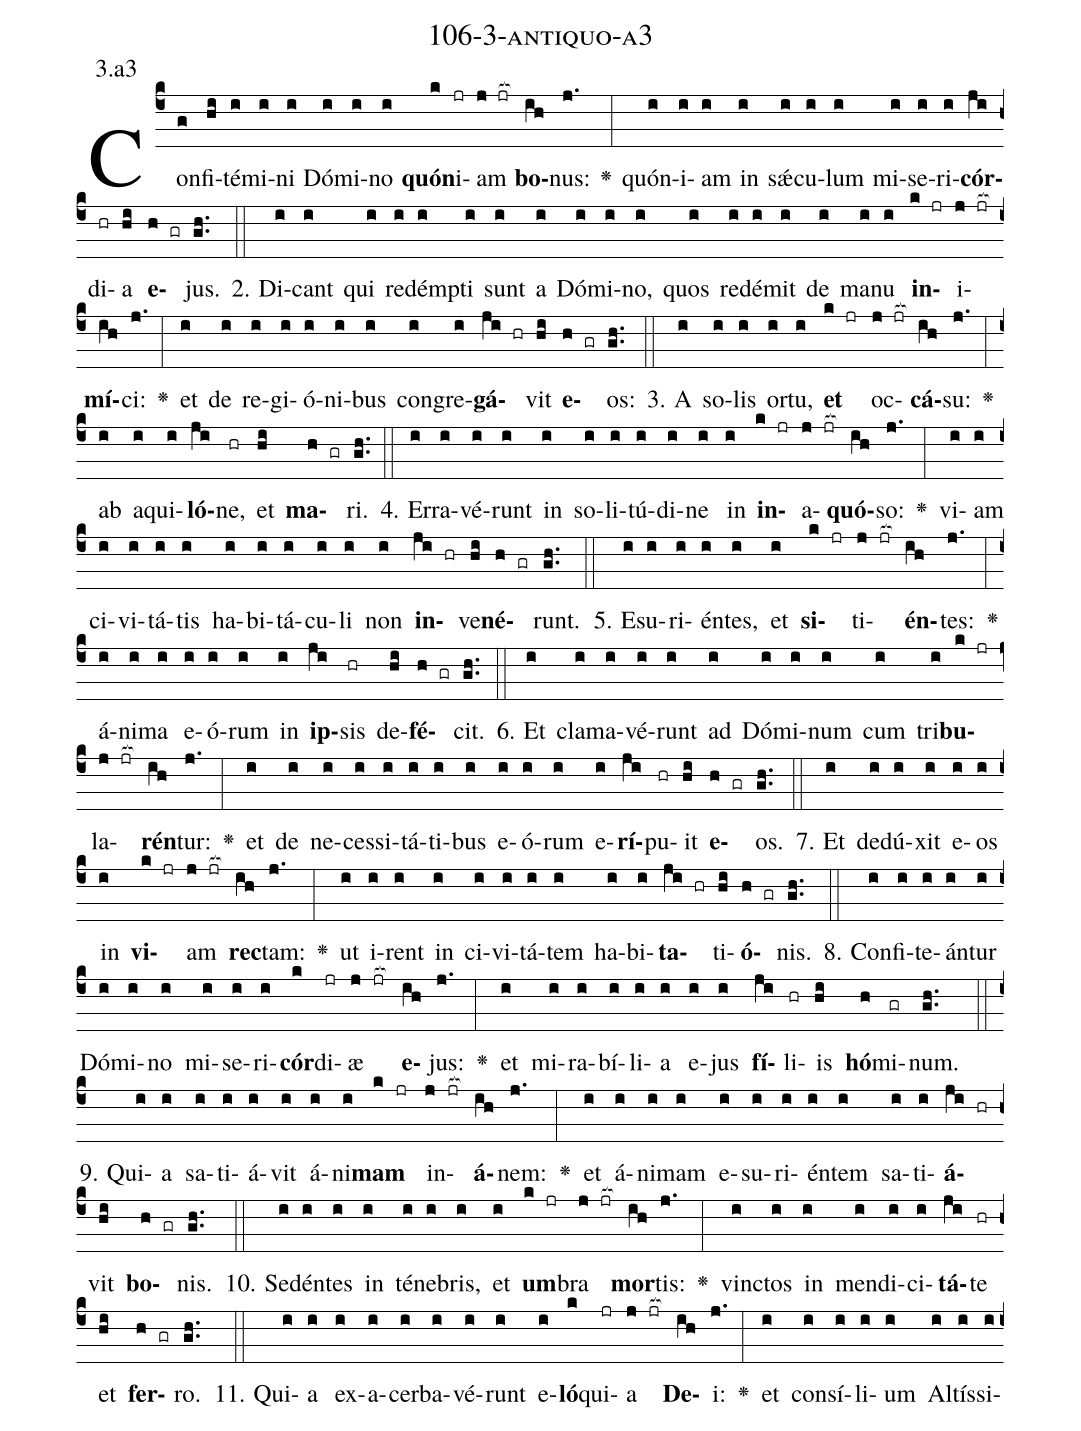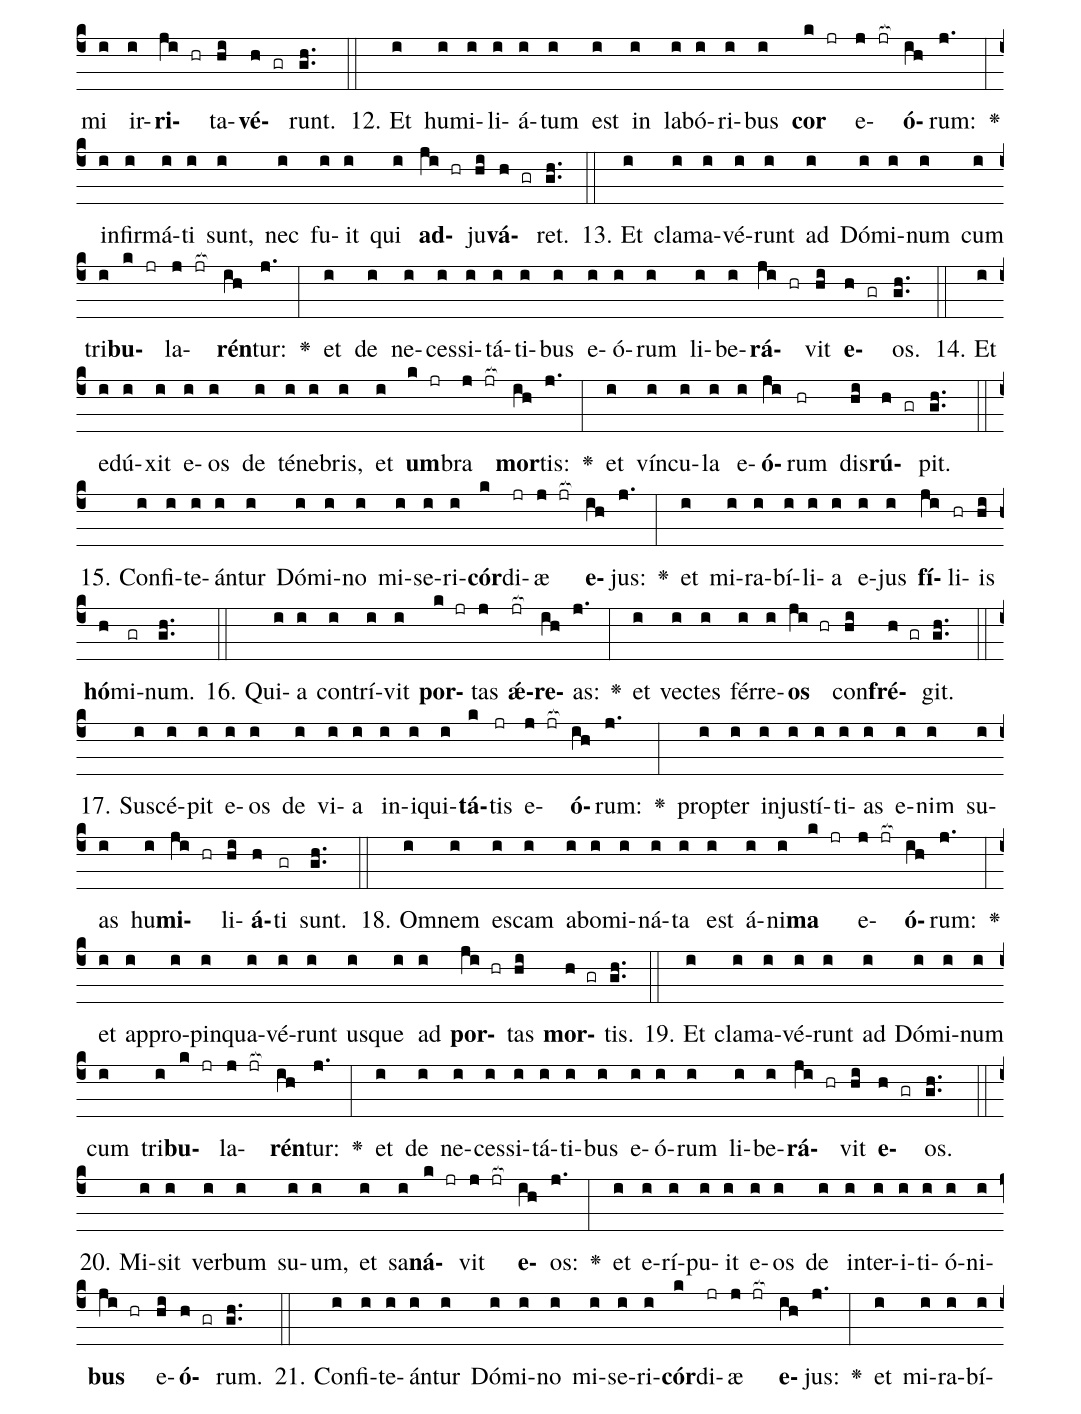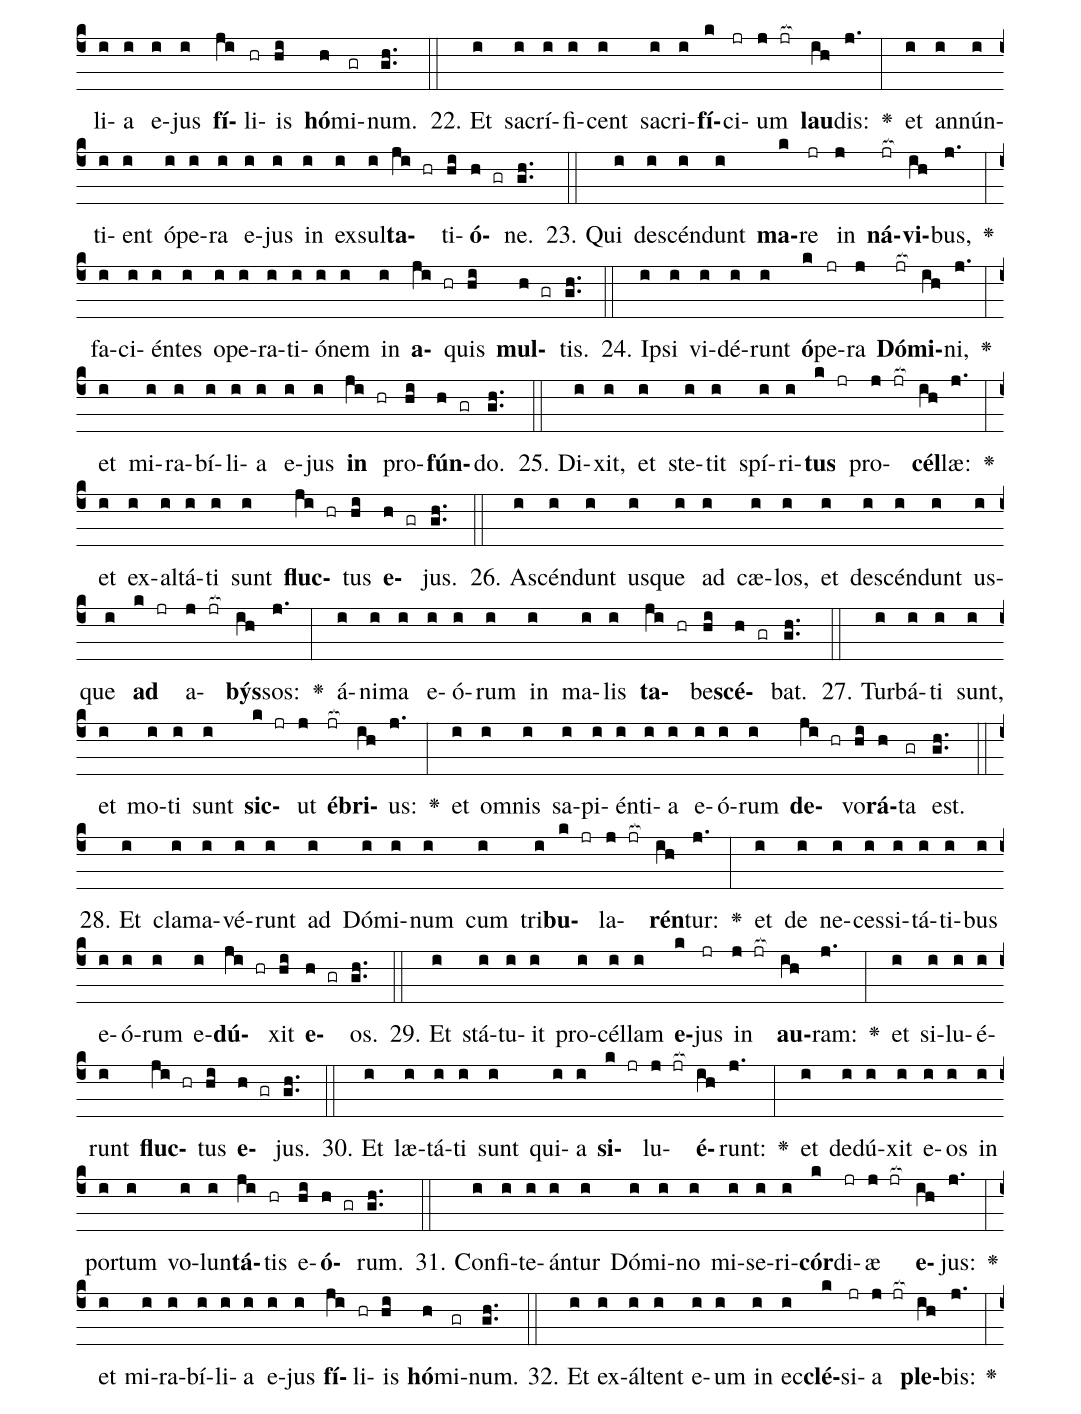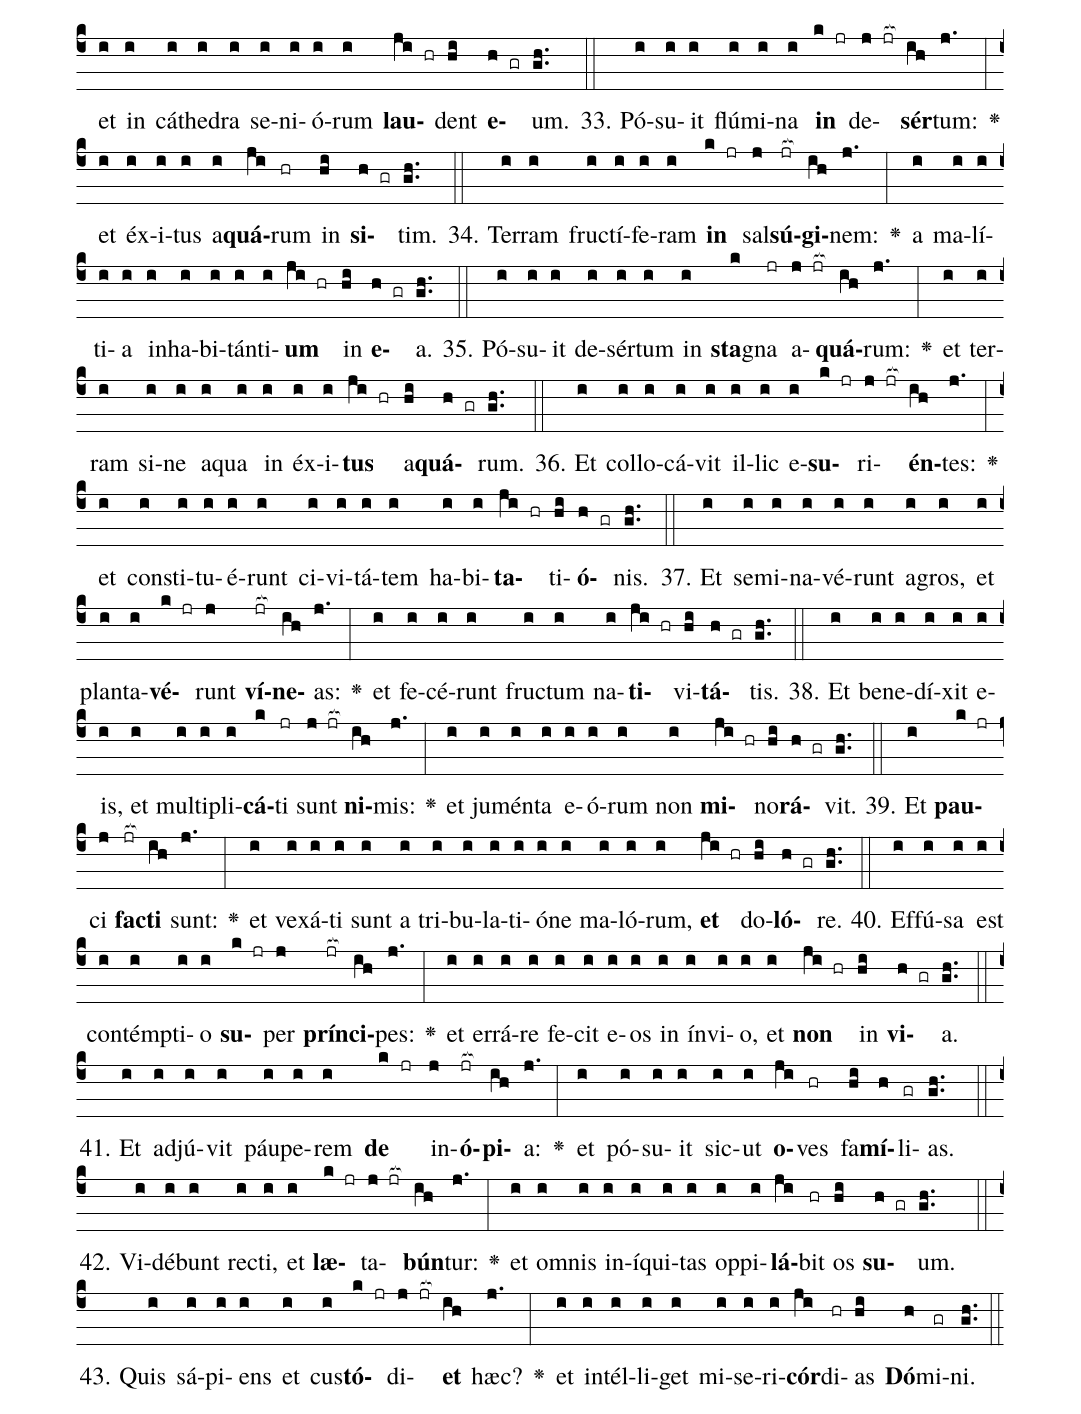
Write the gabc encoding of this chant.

name: 106-3-antiquo-a3;
annotation: 3.a3;
%%
(c4)Con(g)fi(hi)té(i)mi(i)ni(i) Dó(i)mi(i)no(i) <b>quón</b>(k)i(jr)am(j jr[ocb:1{]) <b>bo</b>(ih[ocb:0}])nus:(j.) <v>\greheightstar</v>(:) quón(i)i(i)am(i) in(i) sǽ(i)cu(i)lum(i) mi(i)se(i)ri(i)<b>cór</b>(ji)di(hr)a(hi) <b>e</b>(h gr)jus.(gh..) (::)
2. Di(i)cant(i) qui(i) red(i)émp(i)ti(i) sunt(i) a(i) Dó(i)mi(i)no,(i) quos(i) red(i)é(i)mit(i) de(i) ma(i)nu(i) <b>in</b>(k jr)i(j jr[ocb:1{])<b>mí</b>(ih[ocb:0}])ci:(j.) <v>\greheightstar</v>(:) et(i) de(i) re(i)gi(i)ó(i)ni(i)bus(i) con(i)gre(i)<b>gá</b>(ji hr)vit(hi) <b>e</b>(h gr)os:(gh..) (::)
3. A(i) so(i)lis(i) or(i)tu,(i) <b>et</b>(k jr) oc(j jr[ocb:1{])<b>cá</b>(ih[ocb:0}])su:(j.) <v>\greheightstar</v>(:) ab(i) a(i)qui(i)<b>ló</b>(ji)ne,(hr) et(hi) <b>ma</b>(h gr)ri.(gh..) (::)
4. Er(i)ra(i)vé(i)runt(i) in(i) so(i)li(i)tú(i)di(i)ne(i) in(i) <b>in</b>(k jr)a(j jr[ocb:1{])<b>quó</b>(ih[ocb:0}])so:(j.) <v>\greheightstar</v>(:) vi(i)am(i) ci(i)vi(i)tá(i)tis(i) ha(i)bi(i)tá(i)cu(i)li(i) non(i) <b>in</b>(ji hr)ve(hi)<b>né</b>(h gr)runt.(gh..) (::)
5. E(i)su(i)ri(i)én(i)tes,(i) et(i) <b>si</b>(k jr)ti(j jr[ocb:1{])<b>én</b>(ih[ocb:0}])tes:(j.) <v>\greheightstar</v>(:) á(i)ni(i)ma(i) e(i)ó(i)rum(i) in(i) <b>ip</b>(ji)sis(hr) de(hi)<b>fé</b>(h gr)cit.(gh..) (::)
6. Et(i) cla(i)ma(i)vé(i)runt(i) ad(i) Dó(i)mi(i)num(i) cum(i) tri(i)<b>bu</b>(k jr)la(j jr[ocb:1{])<b>rén</b>(ih[ocb:0}])tur:(j.) <v>\greheightstar</v>(:) et(i) de(i) ne(i)ces(i)si(i)tá(i)ti(i)bus(i) e(i)ó(i)rum(i) e(i)<b>rí</b>(ji)pu(hr)it(hi) <b>e</b>(h gr)os.(gh..) (::)
7. Et(i) de(i)dú(i)xit(i) e(i)os(i) in(i) <b>vi</b>(k jr)am(j jr[ocb:1{]) <b>rec</b>(ih[ocb:0}])tam:(j.) <v>\greheightstar</v>(:) ut(i) i(i)rent(i) in(i) ci(i)vi(i)tá(i)tem(i) ha(i)bi(i)<b>ta</b>(ji hr)ti(hi)<b>ó</b>(h gr)nis.(gh..) (::)
8. Con(i)fi(i)te(i)án(i)tur(i) Dó(i)mi(i)no(i) mi(i)se(i)ri(i)<b>cór</b>(k)di(jr)æ(j jr[ocb:1{]) <b>e</b>(ih[ocb:0}])jus:(j.) <v>\greheightstar</v>(:) et(i) mi(i)ra(i)bí(i)li(i)a(i) e(i)jus(i) <b>fí</b>(ji)li(hr)is(hi) <b>hó</b>(h)mi(gr)num.(gh..) (::)
9. Qui(i)a(i) sa(i)ti(i)á(i)vit(i) á(i)ni(i)<b>mam</b>(k jr) in(j jr[ocb:1{])<b>á</b>(ih[ocb:0}])nem:(j.) <v>\greheightstar</v>(:) et(i) á(i)ni(i)mam(i) e(i)su(i)ri(i)én(i)tem(i) sa(i)ti(i)<b>á</b>(ji hr)vit(hi) <b>bo</b>(h gr)nis.(gh..) (::)
10. Se(i)dén(i)tes(i) in(i) té(i)ne(i)bris,(i) et(i) <b>um</b>(k jr)bra(j jr[ocb:1{]) <b>mor</b>(ih[ocb:0}])tis:(j.) <v>\greheightstar</v>(:) vinc(i)tos(i) in(i) men(i)di(i)ci(i)<b>tá</b>(ji)te(hr) et(hi) <b>fer</b>(h gr)ro.(gh..) (::)
11. Qui(i)a(i) ex(i)a(i)cer(i)ba(i)vé(i)runt(i) e(i)<b>ló</b>(k)qui(jr)a(j jr[ocb:1{]) <b>De</b>(ih[ocb:0}])i:(j.) <v>\greheightstar</v>(:) et(i) con(i)sí(i)li(i)um(i) Al(i)tís(i)si(i)mi(i) ir(i)<b>ri</b>(ji hr)ta(hi)<b>vé</b>(h gr)runt.(gh..) (::)
12. Et(i) hu(i)mi(i)li(i)á(i)tum(i) est(i) in(i) la(i)bó(i)ri(i)bus(i) <b>cor</b>(k jr) e(j jr[ocb:1{])<b>ó</b>(ih[ocb:0}])rum:(j.) <v>\greheightstar</v>(:) in(i)fir(i)má(i)ti(i) sunt,(i) nec(i) fu(i)it(i) qui(i) <b>ad</b>(ji hr)ju(hi)<b>vá</b>(h gr)ret.(gh..) (::)
13. Et(i) cla(i)ma(i)vé(i)runt(i) ad(i) Dó(i)mi(i)num(i) cum(i) tri(i)<b>bu</b>(k jr)la(j jr[ocb:1{])<b>rén</b>(ih[ocb:0}])tur:(j.) <v>\greheightstar</v>(:) et(i) de(i) ne(i)ces(i)si(i)tá(i)ti(i)bus(i) e(i)ó(i)rum(i) li(i)be(i)<b>rá</b>(ji hr)vit(hi) <b>e</b>(h gr)os.(gh..) (::)
14. Et(i) e(i)dú(i)xit(i) e(i)os(i) de(i) té(i)ne(i)bris,(i) et(i) <b>um</b>(k jr)bra(j jr[ocb:1{]) <b>mor</b>(ih[ocb:0}])tis:(j.) <v>\greheightstar</v>(:) et(i) vín(i)cu(i)la(i) e(i)<b>ó</b>(ji)rum(hr) dis(hi)<b>rú</b>(h gr)pit.(gh..) (::)
15. Con(i)fi(i)te(i)án(i)tur(i) Dó(i)mi(i)no(i) mi(i)se(i)ri(i)<b>cór</b>(k)di(jr)æ(j jr[ocb:1{]) <b>e</b>(ih[ocb:0}])jus:(j.) <v>\greheightstar</v>(:) et(i) mi(i)ra(i)bí(i)li(i)a(i) e(i)jus(i) <b>fí</b>(ji)li(hr)is(hi) <b>hó</b>(h)mi(gr)num.(gh..) (::)
16. Qui(i)a(i) con(i)trí(i)vit(i) <b>por</b>(k jr)tas(j) <b>ǽ</b>(jr[ocb:1{])<b>re</b>(ih[ocb:0}])as:(j.) <v>\greheightstar</v>(:) et(i) vec(i)tes(i) fér(i)re(i)<b>os</b>(ji hr) con(hi)<b>fré</b>(h gr)git.(gh..) (::)
17. Su(i)scé(i)pit(i) e(i)os(i) de(i) vi(i)a(i) in(i)i(i)qui(i)<b>tá</b>(k)tis(jr) e(j jr[ocb:1{])<b>ó</b>(ih[ocb:0}])rum:(j.) <v>\greheightstar</v>(:) prop(i)ter(i) in(i)jus(i)tí(i)ti(i)as(i) e(i)nim(i) su(i)as(i) hu(i)<b>mi</b>(ji hr)li(hi)<b>á</b>(h)ti(gr) sunt.(gh..) (::)
18. Om(i)nem(i) es(i)cam(i) ab(i)o(i)mi(i)ná(i)ta(i) est(i) á(i)ni(i)<b>ma</b>(k jr) e(j jr[ocb:1{])<b>ó</b>(ih[ocb:0}])rum:(j.) <v>\greheightstar</v>(:) et(i) ap(i)pro(i)pin(i)qua(i)vé(i)runt(i) us(i)que(i) ad(i) <b>por</b>(ji hr)tas(hi) <b>mor</b>(h gr)tis.(gh..) (::)
19. Et(i) cla(i)ma(i)vé(i)runt(i) ad(i) Dó(i)mi(i)num(i) cum(i) tri(i)<b>bu</b>(k jr)la(j jr[ocb:1{])<b>rén</b>(ih[ocb:0}])tur:(j.) <v>\greheightstar</v>(:) et(i) de(i) ne(i)ces(i)si(i)tá(i)ti(i)bus(i) e(i)ó(i)rum(i) li(i)be(i)<b>rá</b>(ji hr)vit(hi) <b>e</b>(h gr)os.(gh..) (::)
20. Mi(i)sit(i) ver(i)bum(i) su(i)um,(i) et(i) sa(i)<b>ná</b>(k jr)vit(j jr[ocb:1{]) <b>e</b>(ih[ocb:0}])os:(j.) <v>\greheightstar</v>(:) et(i) e(i)rí(i)pu(i)it(i) e(i)os(i) de(i) in(i)ter(i)i(i)ti(i)ó(i)ni(i)<b>bus</b>(ji hr) e(hi)<b>ó</b>(h gr)rum.(gh..) (::)
21. Con(i)fi(i)te(i)án(i)tur(i) Dó(i)mi(i)no(i) mi(i)se(i)ri(i)<b>cór</b>(k)di(jr)æ(j jr[ocb:1{]) <b>e</b>(ih[ocb:0}])jus:(j.) <v>\greheightstar</v>(:) et(i) mi(i)ra(i)bí(i)li(i)a(i) e(i)jus(i) <b>fí</b>(ji)li(hr)is(hi) <b>hó</b>(h)mi(gr)num.(gh..) (::)
22. Et(i) sa(i)crí(i)fi(i)cent(i) sa(i)cri(i)<b>fí</b>(k)ci(jr)um(j jr[ocb:1{]) <b>lau</b>(ih[ocb:0}])dis:(j.) <v>\greheightstar</v>(:) et(i) an(i)nún(i)ti(i)ent(i) ó(i)pe(i)ra(i) e(i)jus(i) in(i) ex(i)sul(i)<b>ta</b>(ji hr)ti(hi)<b>ó</b>(h gr)ne.(gh..) (::)
23. Qui(i) de(i)scén(i)dunt(i) <b>ma</b>(k)re(jr) in(j) <b>ná</b>(jr[ocb:1{])<b>vi</b>(ih[ocb:0}])bus,(j.) <v>\greheightstar</v>(:) fa(i)ci(i)én(i)tes(i) o(i)pe(i)ra(i)ti(i)ó(i)nem(i) in(i) <b>a</b>(ji hr)quis(hi) <b>mul</b>(h gr)tis.(gh..) (::)
24. Ip(i)si(i) vi(i)dé(i)runt(i) <b>ó</b>(k)pe(jr)ra(j) <b>Dó</b>(jr[ocb:1{])<b>mi</b>(ih[ocb:0}])ni,(j.) <v>\greheightstar</v>(:) et(i) mi(i)ra(i)bí(i)li(i)a(i) e(i)jus(i) <b>in</b>(ji hr) pro(hi)<b>fún</b>(h gr)do.(gh..) (::)
25. Di(i)xit,(i) et(i) ste(i)tit(i) spí(i)ri(i)<b>tus</b>(k jr) pro(j jr[ocb:1{])<b>cél</b>(ih[ocb:0}])læ:(j.) <v>\greheightstar</v>(:) et(i) ex(i)al(i)tá(i)ti(i) sunt(i) <b>fluc</b>(ji hr)tus(hi) <b>e</b>(h gr)jus.(gh..) (::)
26. A(i)scén(i)dunt(i) us(i)que(i) ad(i) cæ(i)los,(i) et(i) de(i)scén(i)dunt(i) us(i)que(i) <b>ad</b>(k jr) a(j jr[ocb:1{])<b>býs</b>(ih[ocb:0}])sos:(j.) <v>\greheightstar</v>(:) á(i)ni(i)ma(i) e(i)ó(i)rum(i) in(i) ma(i)lis(i) <b>ta</b>(ji hr)be(hi)<b>scé</b>(h gr)bat.(gh..) (::)
27. Tur(i)bá(i)ti(i) sunt,(i) et(i) mo(i)ti(i) sunt(i) <b>sic</b>(k jr)ut(j) <b>é</b>(jr[ocb:1{])<b>bri</b>(ih[ocb:0}])us:(j.) <v>\greheightstar</v>(:) et(i) om(i)nis(i) sa(i)pi(i)én(i)ti(i)a(i) e(i)ó(i)rum(i) <b>de</b>(ji hr)vo(hi)<b>rá</b>(h)ta(gr) est.(gh..) (::)
28. Et(i) cla(i)ma(i)vé(i)runt(i) ad(i) Dó(i)mi(i)num(i) cum(i) tri(i)<b>bu</b>(k jr)la(j jr[ocb:1{])<b>rén</b>(ih[ocb:0}])tur:(j.) <v>\greheightstar</v>(:) et(i) de(i) ne(i)ces(i)si(i)tá(i)ti(i)bus(i) e(i)ó(i)rum(i) e(i)<b>dú</b>(ji hr)xit(hi) <b>e</b>(h gr)os.(gh..) (::)
29. Et(i) stá(i)tu(i)it(i) pro(i)cél(i)lam(i) <b>e</b>(k)jus(jr) in(j jr[ocb:1{]) <b>au</b>(ih[ocb:0}])ram:(j.) <v>\greheightstar</v>(:) et(i) si(i)lu(i)é(i)runt(i) <b>fluc</b>(ji hr)tus(hi) <b>e</b>(h gr)jus.(gh..) (::)
30. Et(i) læ(i)tá(i)ti(i) sunt(i) qui(i)a(i) <b>si</b>(k jr)lu(j jr[ocb:1{])<b>é</b>(ih[ocb:0}])runt:(j.) <v>\greheightstar</v>(:) et(i) de(i)dú(i)xit(i) e(i)os(i) in(i) por(i)tum(i) vo(i)lun(i)<b>tá</b>(ji)tis(hr) e(hi)<b>ó</b>(h gr)rum.(gh..) (::)
31. Con(i)fi(i)te(i)án(i)tur(i) Dó(i)mi(i)no(i) mi(i)se(i)ri(i)<b>cór</b>(k)di(jr)æ(j jr[ocb:1{]) <b>e</b>(ih[ocb:0}])jus:(j.) <v>\greheightstar</v>(:) et(i) mi(i)ra(i)bí(i)li(i)a(i) e(i)jus(i) <b>fí</b>(ji)li(hr)is(hi) <b>hó</b>(h)mi(gr)num.(gh..) (::)
32. Et(i) ex(i)ál(i)tent(i) e(i)um(i) in(i) ec(i)<b>clé</b>(k)si(jr)a(j jr[ocb:1{]) <b>ple</b>(ih[ocb:0}])bis:(j.) <v>\greheightstar</v>(:) et(i) in(i) cá(i)the(i)dra(i) se(i)ni(i)ó(i)rum(i) <b>lau</b>(ji hr)dent(hi) <b>e</b>(h gr)um.(gh..) (::)
33. Pó(i)su(i)it(i) flú(i)mi(i)na(i) <b>in</b>(k jr) de(j jr[ocb:1{])<b>sér</b>(ih[ocb:0}])tum:(j.) <v>\greheightstar</v>(:) et(i) éx(i)i(i)tus(i) a(i)<b>quá</b>(ji)rum(hr) in(hi) <b>si</b>(h gr)tim.(gh..) (::)
34. Ter(i)ram(i) fruc(i)tí(i)fe(i)ram(i) <b>in</b>(k jr) sal(j)<b>sú</b>(jr[ocb:1{])<b>gi</b>(ih[ocb:0}])nem:(j.) <v>\greheightstar</v>(:) a(i) ma(i)lí(i)ti(i)a(i) in(i)ha(i)bi(i)tán(i)ti(i)<b>um</b>(ji hr) in(hi) <b>e</b>(h gr)a.(gh..) (::)
35. Pó(i)su(i)it(i) de(i)sér(i)tum(i) in(i) <b>sta</b>(k)gna(jr) a(j jr[ocb:1{])<b>quá</b>(ih[ocb:0}])rum:(j.) <v>\greheightstar</v>(:) et(i) ter(i)ram(i) si(i)ne(i) a(i)qua(i) in(i) éx(i)i(i)<b>tus</b>(ji hr) a(hi)<b>quá</b>(h gr)rum.(gh..) (::)
36. Et(i) col(i)lo(i)cá(i)vit(i) il(i)lic(i) e(i)<b>su</b>(k jr)ri(j jr[ocb:1{])<b>én</b>(ih[ocb:0}])tes:(j.) <v>\greheightstar</v>(:) et(i) con(i)sti(i)tu(i)é(i)runt(i) ci(i)vi(i)tá(i)tem(i) ha(i)bi(i)<b>ta</b>(ji hr)ti(hi)<b>ó</b>(h gr)nis.(gh..) (::)
37. Et(i) se(i)mi(i)na(i)vé(i)runt(i) a(i)gros,(i) et(i) plan(i)ta(i)<b>vé</b>(k jr)runt(j) <b>ví</b>(jr[ocb:1{])<b>ne</b>(ih[ocb:0}])as:(j.) <v>\greheightstar</v>(:) et(i) fe(i)cé(i)runt(i) fruc(i)tum(i) na(i)<b>ti</b>(ji hr)vi(hi)<b>tá</b>(h gr)tis.(gh..) (::)
38. Et(i) be(i)ne(i)dí(i)xit(i) e(i)is,(i) et(i) mul(i)ti(i)pli(i)<b>cá</b>(k)ti(jr) sunt(j jr[ocb:1{]) <b>ni</b>(ih[ocb:0}])mis:(j.) <v>\greheightstar</v>(:) et(i) ju(i)mén(i)ta(i) e(i)ó(i)rum(i) non(i) <b>mi</b>(ji hr)no(hi)<b>rá</b>(h gr)vit.(gh..) (::)
39. Et(i) <b>pau</b>(k jr)ci(j) <b>fac</b>(jr[ocb:1{])<b>ti</b>(ih[ocb:0}]) sunt:(j.) <v>\greheightstar</v>(:) et(i) ve(i)xá(i)ti(i) sunt(i) a(i) tri(i)bu(i)la(i)ti(i)ó(i)ne(i) ma(i)ló(i)rum,(i) <b>et</b>(ji hr) do(hi)<b>ló</b>(h gr)re.(gh..) (::)
40. Ef(i)fú(i)sa(i) est(i) con(i)témp(i)ti(i)o(i) <b>su</b>(k jr)per(j) <b>prín</b>(jr[ocb:1{])<b>ci</b>(ih[ocb:0}])pes:(j.) <v>\greheightstar</v>(:) et(i) er(i)rá(i)re(i) fe(i)cit(i) e(i)os(i) in(i) ín(i)vi(i)o,(i) et(i) <b>non</b>(ji hr) in(hi) <b>vi</b>(h gr)a.(gh..) (::)
41. Et(i) ad(i)jú(i)vit(i) páu(i)pe(i)rem(i) <b>de</b>(k jr) in(j)<b>ó</b>(jr[ocb:1{])<b>pi</b>(ih[ocb:0}])a:(j.) <v>\greheightstar</v>(:) et(i) pó(i)su(i)it(i) sic(i)ut(i) <b>o</b>(ji)ves(hr) fa(hi)<b>mí</b>(h)li(gr)as.(gh..) (::)
42. Vi(i)dé(i)bunt(i) rec(i)ti,(i) et(i) <b>læ</b>(k jr)ta(j jr[ocb:1{])<b>bún</b>(ih[ocb:0}])tur:(j.) <v>\greheightstar</v>(:) et(i) om(i)nis(i) in(i)í(i)qui(i)tas(i) op(i)pi(i)<b>lá</b>(ji)bit(hr) os(hi) <b>su</b>(h gr)um.(gh..) (::)
43. Quis(i) sá(i)pi(i)ens(i) et(i) cus(i)<b>tó</b>(k jr)di(j jr[ocb:1{])<b>et</b>(ih[ocb:0}]) hæc?(j.) <v>\greheightstar</v>(:) et(i) in(i)tél(i)li(i)get(i) mi(i)se(i)ri(i)<b>cór</b>(ji)di(hr)as(hi) <b>Dó</b>(h)mi(gr)ni.(gh..) (::)
